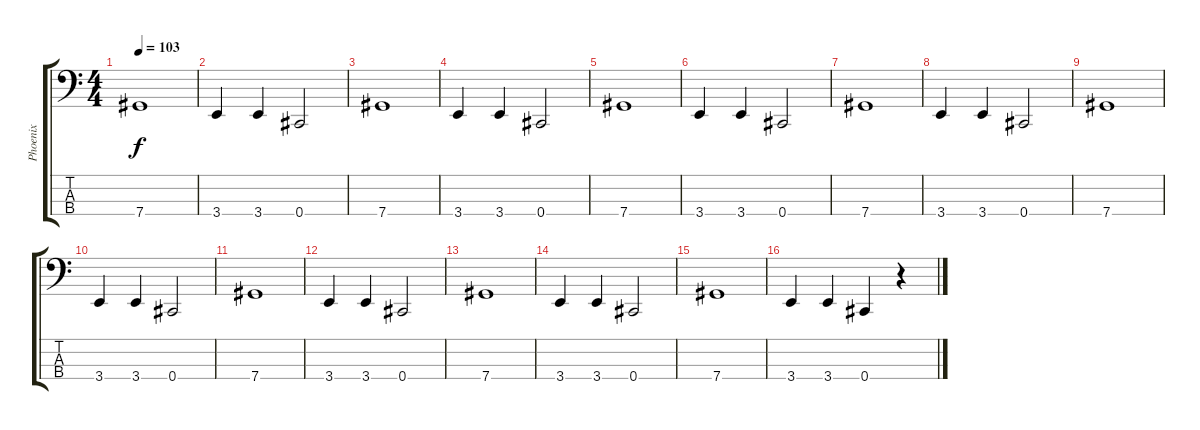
\track ("Phoenix" "Phoenix") {instrument electricbassfinger}
\staff {score tabs}
\tuning (Gb2 Db2 Ab1 Db1) {hide}
\ts (4 4)
\tempo 103
\clef f4
\ks c
7.4.1{dy f} |
3.4.4 3.4.4 0.4.2 |
7.4.1 |
3.4.4 3.4.4 0.4.2 |
7.4.1 |
3.4.4 3.4.4 0.4.2 |
7.4.1 |
3.4.4 3.4.4 0.4.2 |
7.4.1 |
3.4.4 3.4.4 0.4.2 |
7.4.1 |
3.4.4 3.4.4 0.4.2 |
7.4.1 |
3.4.4 3.4.4 0.4.2 |
7.4.1 |
3.4.4 3.4.4 0.4.4 r.4
